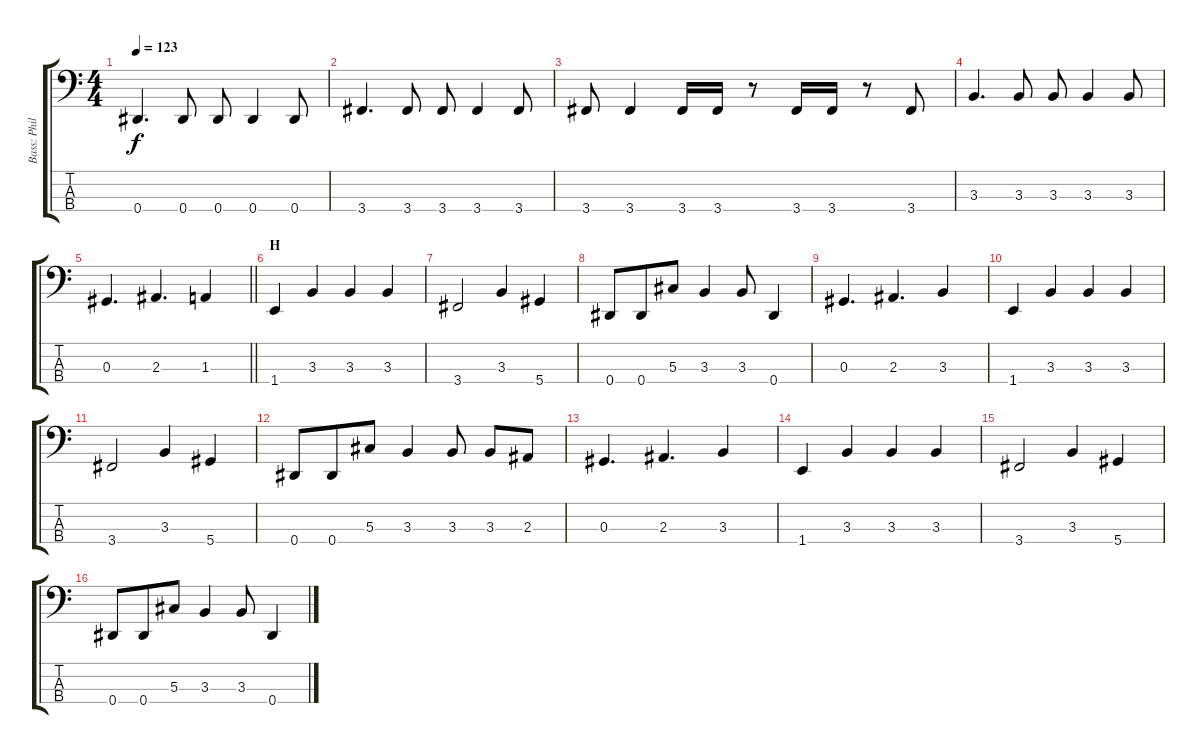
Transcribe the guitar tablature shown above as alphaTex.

\track ("Bass: Phillip" "Bass: Phil") {instrument electricbassfinger}
\staff {score tabs}
\tuning (Gb2 Db2 Ab1 Eb1) {hide}
\ts (4 4)
\tempo 123
\clef f4
\ks c
0.4.4{d dy f} 0.4.8 0.4.8 0.4.4 0.4.8 |
3.4.4{d} 3.4.8 3.4.8 3.4.4 3.4.8 |
3.4.8 3.4.4 3.4.16 3.4.16 r.8 3.4.16 3.4.16 r.8 3.4.8 |
3.3.4{d} 3.3.8 3.3.8 3.3.4 3.3.8 |
\barLineRight lightlight
0.3.4{d} 2.3.4{d} 1.3.4 |
\section ("" "H")
1.4.4 3.3.4 3.3.4 3.3.4 |
3.4.2 3.3.4 5.4.4 |
0.4.8 0.4.8{beam merge} 5.3.8 3.3.4 3.3.8 0.4.4 |
0.3.4{d} 2.3.4{d} 3.3.4 |
1.4.4 3.3.4 3.3.4 3.3.4 |
3.4.2 3.3.4 5.4.4 |
0.4.8 0.4.8{beam merge} 5.3.8 3.3.4 3.3.8 3.3.8 2.3.8 |
0.3.4{d} 2.3.4{d} 3.3.4 |
1.4.4 3.3.4 3.3.4 3.3.4 |
3.4.2 3.3.4 5.4.4 |
0.4.8 0.4.8{beam merge} 5.3.8 3.3.4 3.3.8 0.4.4
